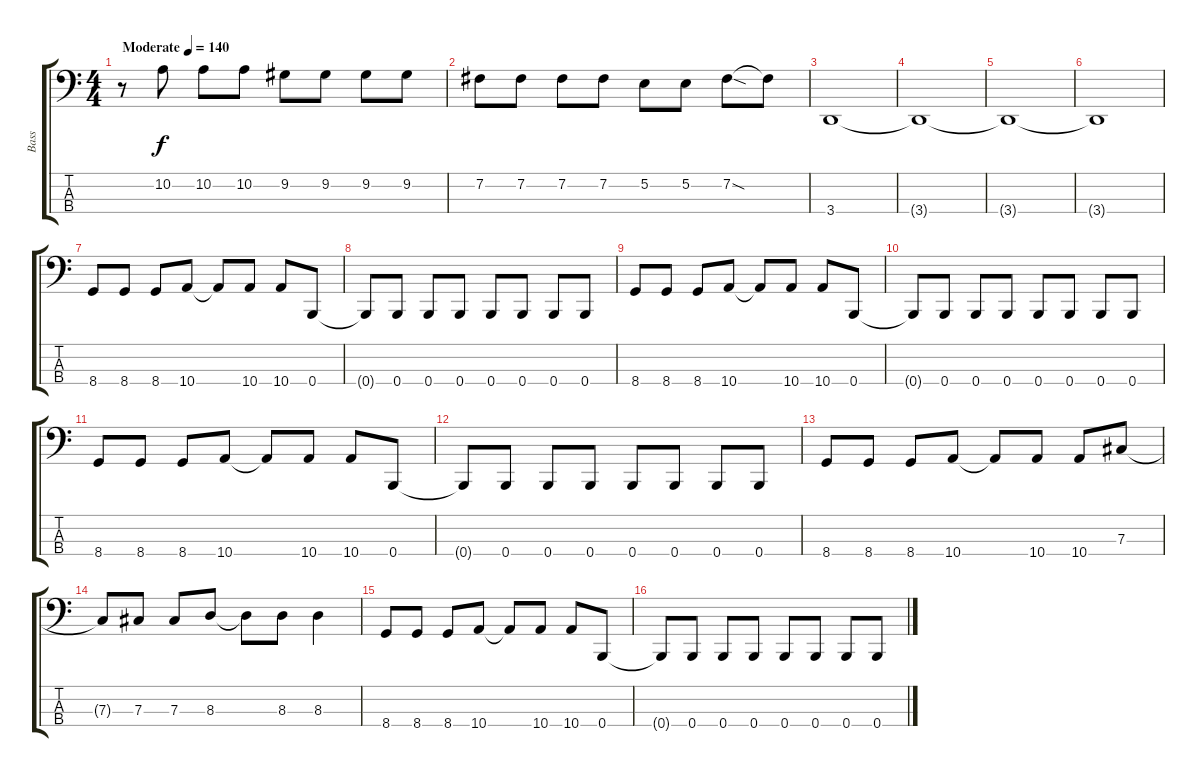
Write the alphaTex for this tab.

\track ("Bass" "Bass") {instrument electricbassfinger}
\staff {score tabs}
\tuning (E2 B1 Gb1 B0) {hide}
\ts (4 4)
\tempo (140 "Moderate")
\clef f4
\ks c
r.8{dy f instrument electricbassfinger} 10.2.8 10.2.8 10.2.8 9.2.8 9.2.8 9.2.8 9.2.8 |
7.2.8 7.2.8 7.2.8 7.2.8 5.2.8 5.2.8 7.2{sod}.8 7.2{t}.8 |
3.4.1 |
3.4{t}.1 |
3.4{t}.1 |
3.4{t}.1 |
8.4.8 8.4.8 8.4.8 10.4.8 10.4{t}.8 10.4.8 10.4.8 0.4.8 |
0.4{t}.8 0.4.8 0.4.8 0.4.8 0.4.8 0.4.8 0.4.8 0.4.8 |
8.4.8 8.4.8 8.4.8 10.4.8 10.4{t}.8 10.4.8 10.4.8 0.4.8 |
0.4{t}.8 0.4.8 0.4.8 0.4.8 0.4.8 0.4.8 0.4.8 0.4.8 |
8.4.8 8.4.8 8.4.8 10.4.8 10.4{t}.8 10.4.8 10.4.8 0.4.8 |
0.4{t}.8 0.4.8 0.4.8 0.4.8 0.4.8 0.4.8 0.4.8 0.4.8 |
8.4.8 8.4.8 8.4.8 10.4.8 10.4{t}.8 10.4.8 10.4.8 7.3.8 |
7.3{t}.8 7.3.8 7.3.8 8.3.8 8.3{t}.8 8.3.8 8.3.4 |
8.4.8 8.4.8 8.4.8 10.4.8 10.4{t}.8 10.4.8 10.4.8 0.4.8 |
0.4{t}.8 0.4.8 0.4.8 0.4.8 0.4.8 0.4.8 0.4.8 0.4.8
